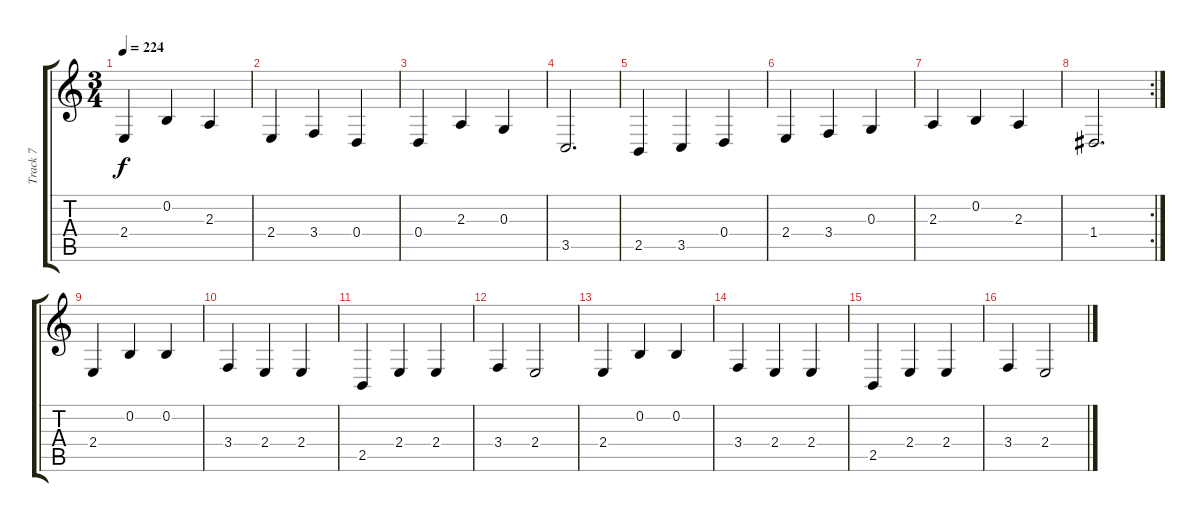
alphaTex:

\track ("Track 7" "Track 7") {instrument brasssection}
\staff {score tabs}
\tuning (E4 B3 G3 D3 A2 E2) {hide}
\ts (3 4)
\tempo 224
\clef g2
\ks c
2.4.4{dy f} 0.2.4 2.3.4 |
2.4.4 3.4.4 0.4.4 |
0.4.4 2.3.4 0.3.4 |
3.5.2{d} |
2.5.4 3.5.4 0.4.4 |
2.4.4 3.4.4 0.3.4 |
2.3.4 0.2.4 2.3.4 |
\rc 2
1.4.2{d} |
2.4.4 0.2.4 0.2.4 |
3.4.4 2.4.4 2.4.4 |
2.5.4 2.4.4 2.4.4 |
3.4.4 2.4.2 |
2.4.4 0.2.4 0.2.4 |
3.4.4 2.4.4 2.4.4 |
2.5.4 2.4.4 2.4.4 |
3.4.4 2.4.2
